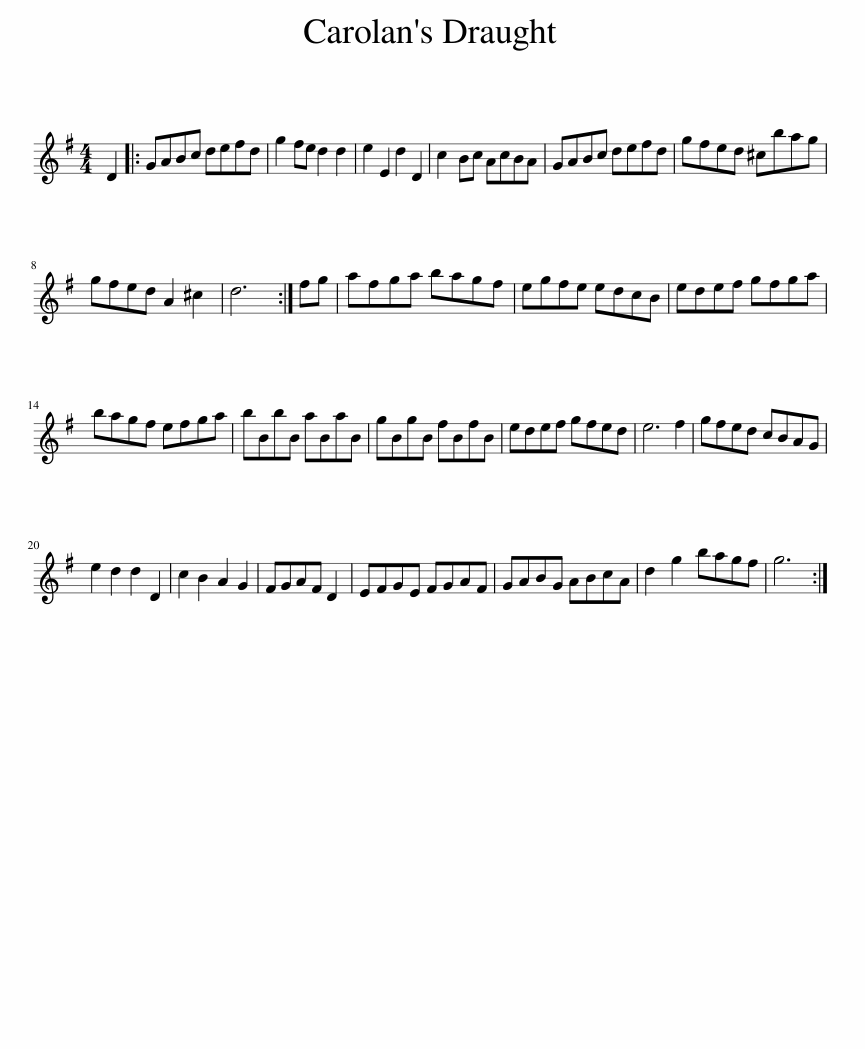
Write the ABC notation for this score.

X:1
L:1/8
M:4/4
I:linebreak $
K:G
V:1 treble
V:1
 D2 |: GABc defd | g2 fe d2 d2 | e2 E2 d2 D2 | c2 Bc AcBA | %5
 GABc defd | gfed ^cbag |$ gfed A2 ^c2 | d6 :| fg | %10
 afga bagf | egfe edcB | edef gfga |$ bagf efga | bBbB aBaB | %15
 gBgB fBfB | edef gfed | e6 f2 | gfed cBAG |$ e2 d2 d2 D2 | %20
 c2 B2 A2 G2 | FGAF D2 | EFGE FGAF | GABG ABcA | d2 g2 bagf | %25
 g6 :| %26
